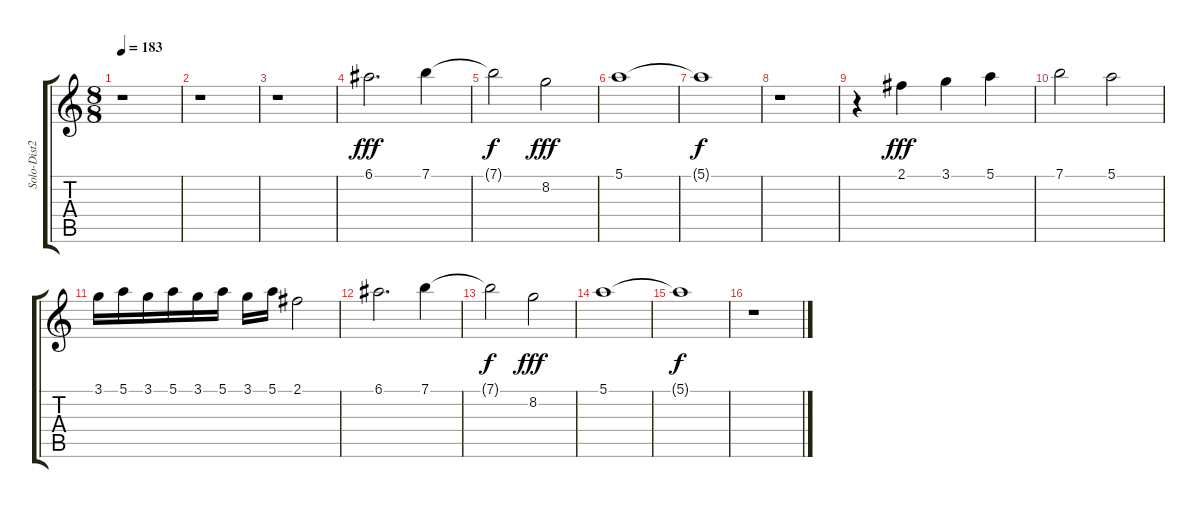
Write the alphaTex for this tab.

\track ("Solo-Dist2" "Solo-Dist2") {instrument distortionguitar}
\staff {score tabs}
\tuning (E4 B3 G3 D3 A2 E2) {hide}
\ts (8 8)
\tempo 183
\clef g2
\ks c
r.1{dy fff} |
r.1 |
r.1 |
6.1.2{d} 7.1.4 |
7.1{t}.2{dy f} 8.2.2{dy fff} |
5.1.1 |
5.1{t}.1{dy f} |
r.1 |
r.4 2.1.4{dy fff} 3.1.4 5.1.4 |
7.1.2 5.1.2 |
3.1.16 5.1.16 3.1.16 5.1.16 3.1.16 5.1.16 3.1.16 5.1.16 2.1.2 |
6.1.2{d} 7.1.4 |
7.1{t}.2{dy f} 8.2.2{dy fff} |
5.1.1 |
5.1{t}.1{dy f} |
r.1
